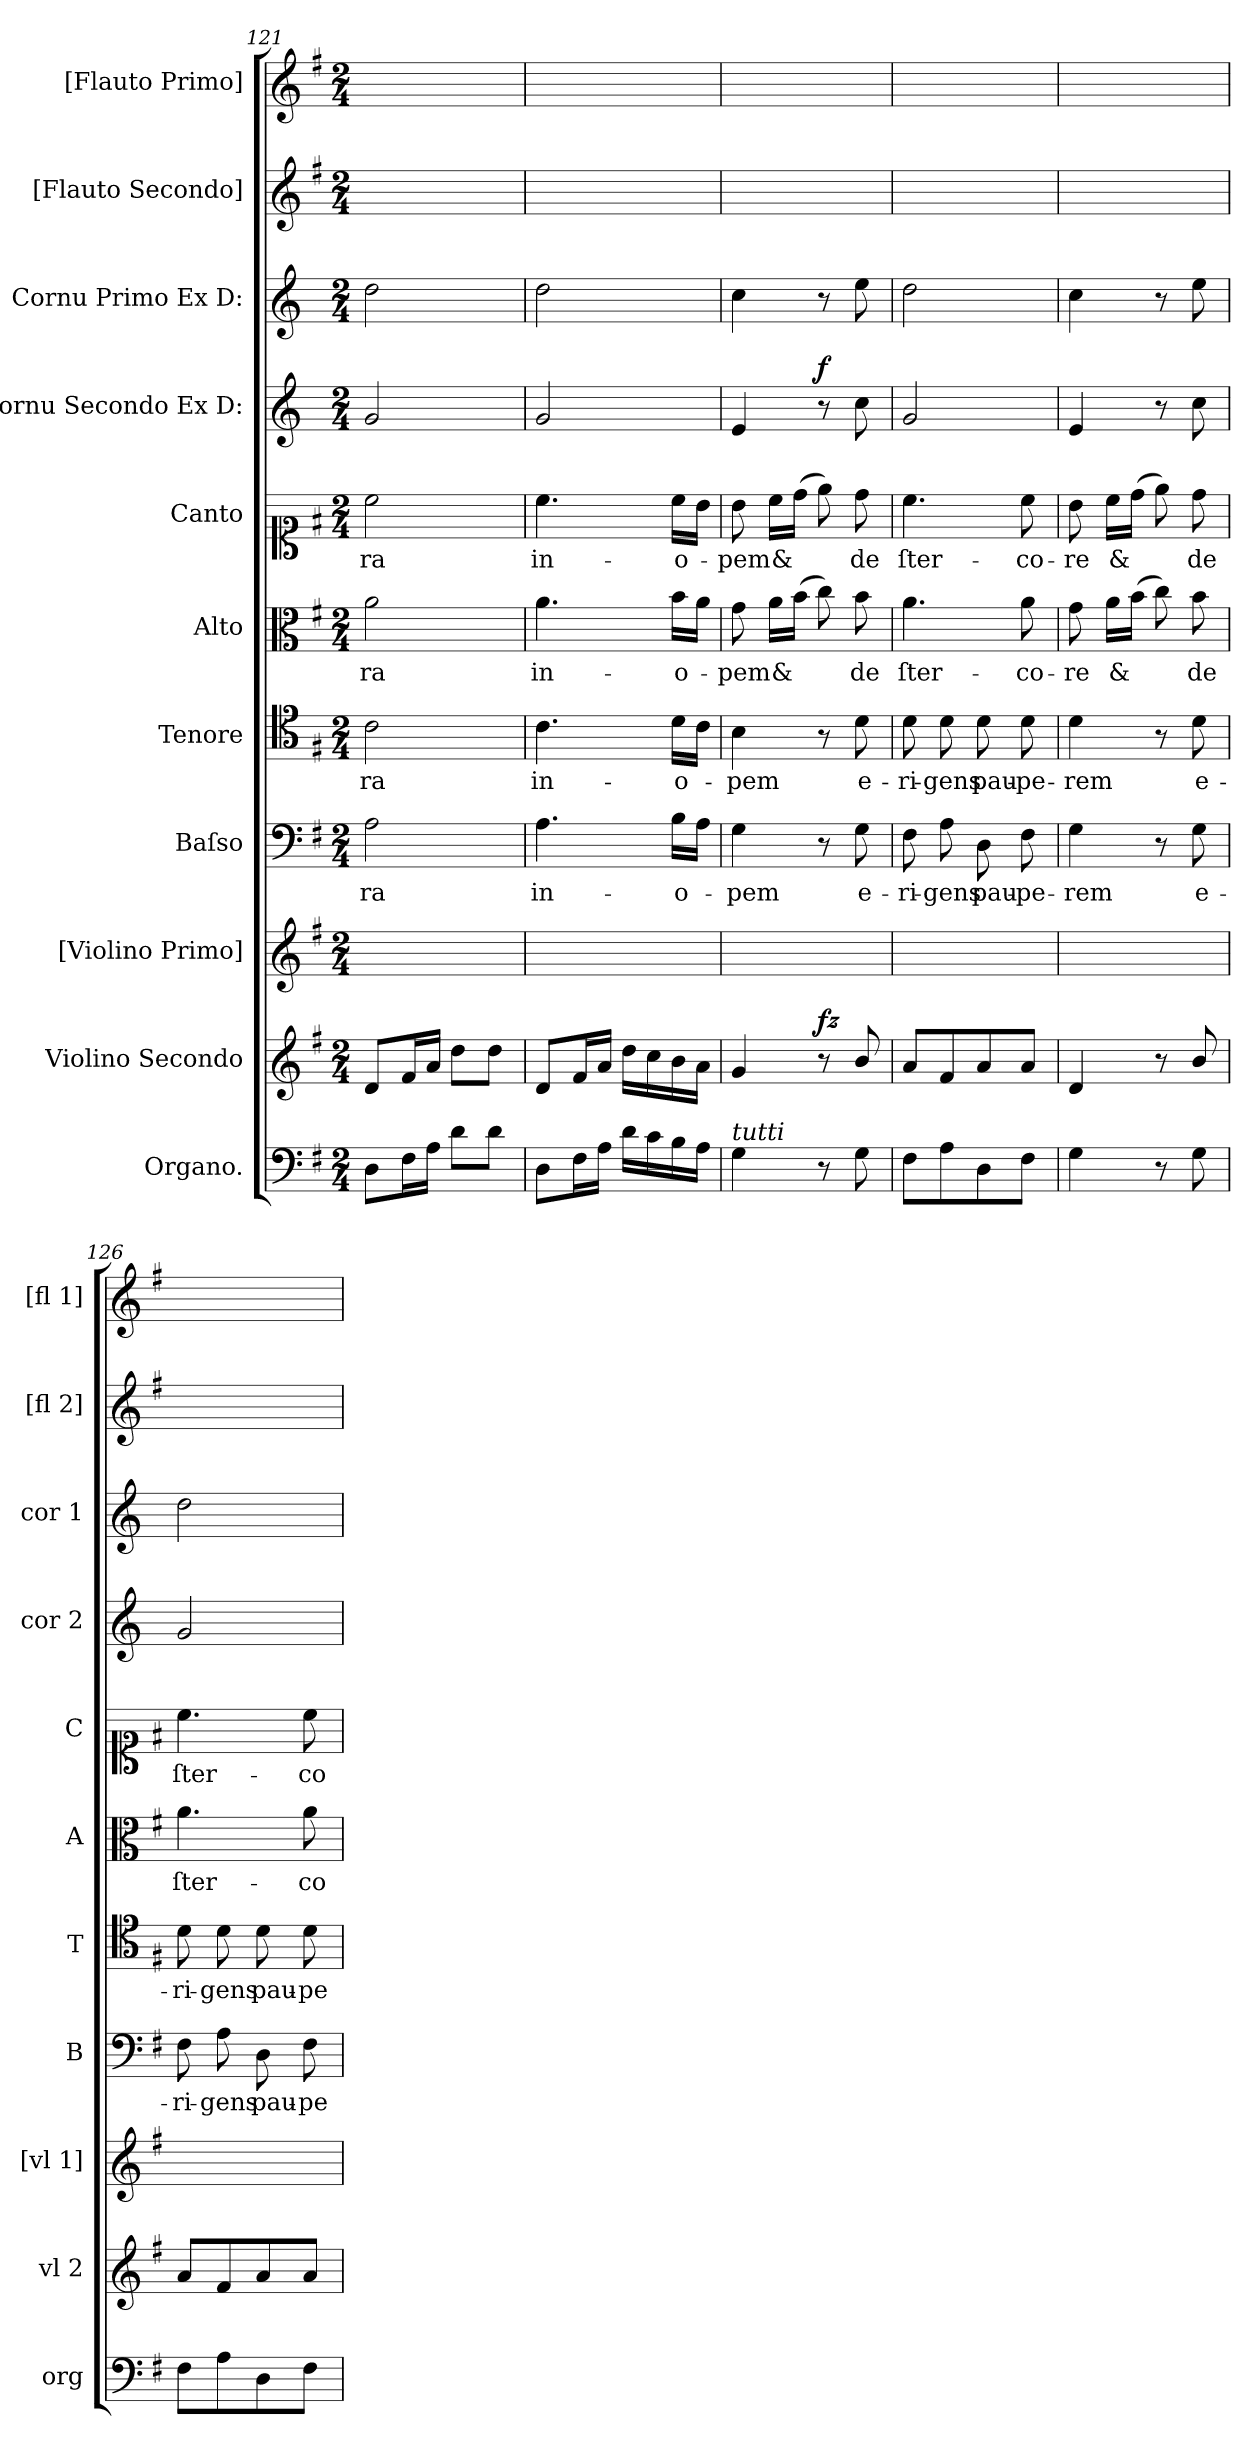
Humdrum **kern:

**kern	**kern	**dynam	**kern	**kern	**text	**kern	**text	**kern	**text	**kern	**text	**kern	**dynam	**kern	**dynam	**kern	**kern
*part11	*part10	*part10	*part9	*part8	*part8	*part7	*part7	*part6	*part6	*part5	*part5	*part4	*part4	*part3	*part3	*part2	*part1
*staff11	*staff10	*staff10	*staff9	*staff8	*staff8	*staff7	*staff7	*staff6	*staff6	*staff5	*staff5	*staff4	*staff4	*staff3	*staff3	*staff2	*staff1
*I"Organo.	*I"Violino Secondo	*	*I"[Violino Primo]	*I"Baſso	*	*I"Tenore	*	*I"Alto	*	*I"Canto	*	*I"Cornu Secondo Ex D:	*	*I"Cornu Primo Ex D:	*	*I"[Flauto Secondo]	*I"[Flauto Primo]
*I'org	*I'vl 2	*	*I'[vl 1]	*I'B	*	*I'T	*	*I'A	*	*I'C	*	*I'cor 2	*	*I'cor 1	*	*I'[fl 2]	*I'[fl 1]
*clefF4	*clefG2	*	*clefG2	*clefF4	*	*clefC4	*	*clefC3	*	*clefC1	*	*clefG2	*	*clefG2	*	*clefG2	*clefG2
*	*	*	*	*	*	*	*	*	*	*	*	*ITrd3c5	*	*ITrd3c5	*	*	*
*k[f#]	*k[f#]	*	*k[f#]	*k[f#]	*	*k[f#]	*	*k[f#]	*	*k[f#]	*	*k[f#]	*	*k[f#]	*	*k[f#]	*k[f#]
*M2/4	*M2/4	*	*M2/4	*M2/4	*	*M2/4	*	*M2/4	*	*M2/4	*	*M2/4	*	*M2/4	*	*M2/4	*M2/4
=121	=121	=121	=121	=121	=121	=121	=121	=121	=121	=121	=121	=121	=121	=121	=121	=121	=121
8D\L	8d/L	.	2ryy	2A\	-ra	2c\	-ra	2a\	-ra	2cc\	-ra	2d/	.	2a\	.	2ryy	2ryy
16F#\L	16f#/L	.	.	.	.	.	.	.	.	.	.	.	.	.	.	.	.
16A\JJ	16a/JJ	.	.	.	.	.	.	.	.	.	.	.	.	.	.	.	.
8d\L	8dd\L	.	.	.	.	.	.	.	.	.	.	.	.	.	.	.	.
8d\J	8dd\J	.	.	.	.	.	.	.	.	.	.	.	.	.	.	.	.
=122	=122	=122	=122	=122	=122	=122	=122	=122	=122	=122	=122	=122	=122	=122	=122	=122	=122
8D\L	8d/L	.	2ryy	4.A\	in-	4.c\	in-	4.a\	in-	4.cc\	in-	2d/	.	2a\	.	2ryy	2ryy
16F#\L	16f#/L	.	.	.	.	.	.	.	.	.	.	.	.	.	.	.	.
16A\JJ	16a/JJ	.	.	.	.	.	.	.	.	.	.	.	.	.	.	.	.
16d\LL	16dd\LL	.	.	.	.	.	.	.	.	.	.	.	.	.	.	.	.
16c\	16cc\	.	.	.	.	.	.	.	.	.	.	.	.	.	.	.	.
16B\	16b\	.	.	16B\LL	-o-	16d\LL	-o-	16b\LL	-o-	16cc\LL	-o-	.	.	.	.	.	.
16A\JJ	16a\JJ	.	.	16A\JJ	.	16c\JJ	.	16a\JJ	.	16b\JJ	.	.	.	.	.	.	.
=123	=123	=123	=123	=123	=123	=123	=123	=123	=123	=123	=123	=123	=123	=123	=123	=123	=123
!LO:TX:a:i:t=tutti	!	!	!	!	!	!	!	!	!	!	!	!	!	!	!	!	!
4G\	4g/	.	2ryy	4G\	-pem	4B\	-pem	8g\	-pem	8b\	-pem	4B/	.	4g\	.	2ryy	2ryy
.	.	.	.	.	.	.	.	16a\LL	&	16cc\LL	&	.	.	.	.	.	.
.	.	.	.	.	.	.	.	(16b\JJ	.	(16dd\JJ	.	.	.	.	.	.	.
!	!	!LO:DY:a	!	!	!	!	!	!	!	!	!	!	!LO:DY:a	!	!LO:DY:a	!	!
8r	8r	fz	.	8r	.	8r	.	8cc\)	.	8ee\)	.	8r	f	8r	fr	.	.
8G\	8b/	.	.	8G\	e-	8d\	e-	8b\	de	8dd\	de	8g\	.	8b\	.	.	.
=124	=124	=124	=124	=124	=124	=124	=124	=124	=124	=124	=124	=124	=124	=124	=124	=124	=124
8F#\L	8a/L	.	2ryy	8F#\	-ri-	8d\	-ri-	4.a\	ſter-	4.cc\	ſter-	2d/	.	2a\	.	2ryy	2ryy
8A\	8f#/	.	.	8A\	-gens	8d\	-gens	.	.	.	.	.	.	.	.	.	.
8D\	8a/	.	.	8D\	pau-	8d\	pau-	.	.	.	.	.	.	.	.	.	.
8F#\J	8a/J	.	.	8F#\	-pe-	8d\	-pe-	8a\	-co-	8cc\	-co-	.	.	.	.	.	.
=125	=125	=125	=125	=125	=125	=125	=125	=125	=125	=125	=125	=125	=125	=125	=125	=125	=125
4G\	4d/	.	2ryy	4G\	-rem	4d\	-rem	8g\	-re	8b\	-re	4B/	.	4g\	.	2ryy	2ryy
.	.	.	.	.	.	.	.	16a\LL	&	16cc\LL	&	.	.	.	.	.	.
.	.	.	.	.	.	.	.	(16b\JJ	.	(16dd\JJ	.	.	.	.	.	.	.
8r	8r	.	.	8r	.	8r	.	8cc\)	.	8ee\)	.	8r	.	8r	.	.	.
8G\	8b/	.	.	8G\	e-	8d\	e-	8b\	de	8dd\	de	8g\	.	8b\	.	.	.
=126	=126	=126	=126	=126	=126	=126	=126	=126	=126	=126	=126	=126	=126	=126	=126	=126	=126
8F#\L	8a/L	.	2ryy	8F#\	-ri-	8d\	-ri-	4.a\	ſter-	4.cc\	ſter-	2d/	.	2a\	.	2ryy	2ryy
8A\	8f#/	.	.	8A\	-gens	8d\	-gens	.	.	.	.	.	.	.	.	.	.
8D\	8a/	.	.	8D\	pau-	8d\	pau-	.	.	.	.	.	.	.	.	.	.
8F#\J	8a/J	.	.	8F#\	-pe-	8d\	-pe-	8a\	-co-	8cc\	-co-	.	.	.	.	.	.
=	=	=	=	=	=	=	=	=	=	=	=	=	=	=	=	=	=
*-	*-	*-	*-	*-	*-	*-	*-	*-	*-	*-	*-	*-	*-	*-	*-	*-	*-
